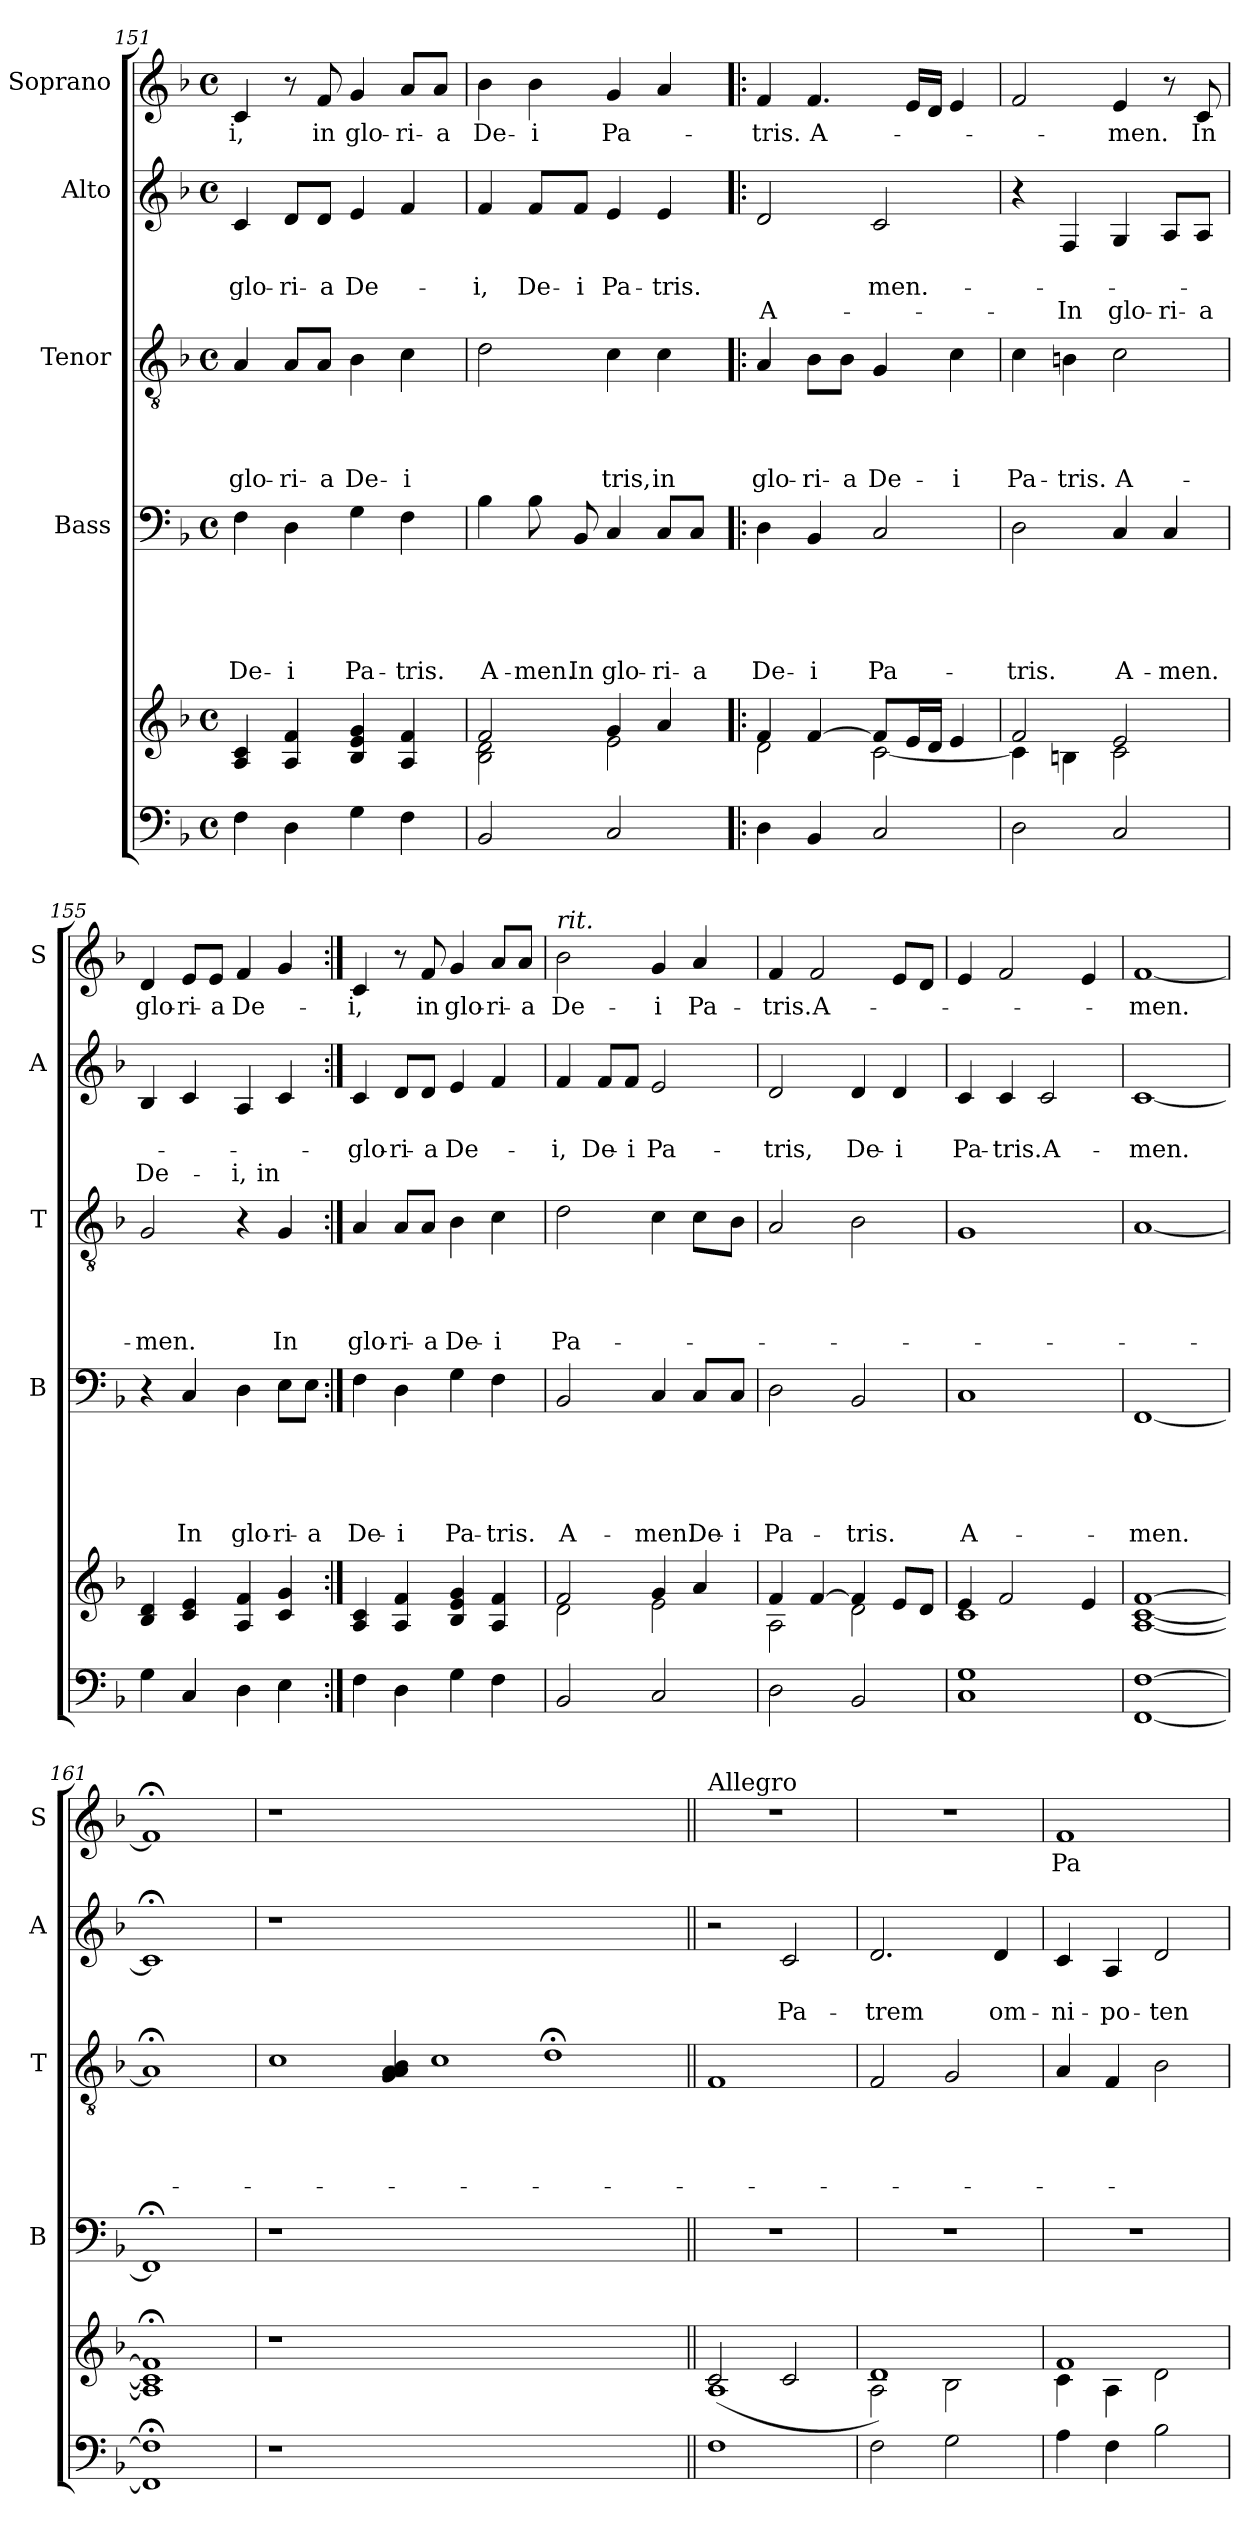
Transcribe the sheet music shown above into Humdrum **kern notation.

**kern	**kern	**kern	**text	**text	**text	**text	**text	**kern	**text	**text	**text	**text	**kern	**text	**text	**text	**kern	**text
*part6	*part5	*part4	*part4	*part4	*part4	*part4	*part4	*part3	*part3	*part3	*part3	*part3	*part2	*part2	*part2	*part2	*part1	*part1
*staff6	*staff5	*staff4	*staff4	*staff4	*staff4	*staff4	*staff4	*staff3	*staff3	*staff3	*staff3	*staff3	*staff2	*staff2	*staff2	*staff2	*staff1	*staff1
*	*	*I"Bass	*	*	*	*	*	*I"Tenor	*	*	*	*	*I"Alto	*	*	*	*I"Soprano	*
*	*	*I'B	*	*	*	*	*	*I'T	*	*	*	*	*I'A	*	*	*	*I'S	*
*clefF4	*clefG2	*clefF4	*	*	*	*	*	*clefGv2	*	*	*	*	*clefG2	*	*	*	*clefG2	*
*k[b-]	*k[b-]	*k[b-]	*	*	*	*	*	*k[b-]	*	*	*	*	*k[b-]	*	*	*	*k[b-]	*
*F:	*F:	*F:	*	*	*	*	*	*F:	*	*	*	*	*F:	*	*	*	*F:	*
*M4/4	*M4/4	*M4/4	*	*	*	*	*	*M4/4	*	*	*	*	*M4/4	*	*	*	*M4/4	*
*met(c)	*met(c)	*met(c)	*	*	*	*	*	*met(c)	*	*	*	*	*met(c)	*	*	*	*met(c)	*
=151	=151	=151	=151	=151	=151	=151	=151	=151	=151	=151	=151	=151	=151	=151	=151	=151	=151	=151
!	!	!	!	!	!	!	!LO:LY:b	!	!	!	!	!LO:LY:b	!	!	!LO:LY:b	!	!	!LO:LY:b
4F\	4A/ 4c/	4F\	.	.	.	.	De-	4A/	.	.	.	glo-	4c/	.	glo-	.	4c/	-i,
!	!	!	!	!	!	!	!LO:LY:b	!	!	!	!	!LO:LY:b	!	!	!LO:LY:b	!	!	!
4D\	4A/ 4f/	4D\	.	.	.	.	-i	8A/L	.	.	.	-ri-	8d/L	.	-ri-	.	8r	.
!	!	!	!	!	!	!	!	!	!	!	!	!LO:LY:b	!	!	!LO:LY:b	!	!	!LO:LY:b
.	.	.	.	.	.	.	.	8A/J	.	.	.	-a	8d/J	.	-a	.	8f/	in
!	!	!	!	!	!	!	!LO:LY:b	!	!	!	!	!LO:LY:b	!	!	!LO:LY:b	!	!	!LO:LY:b
4G\	4B-/ 4e/ 4g/	4G\	.	.	.	.	Pa-	4B-\	.	.	.	De-	4e/	.	De-	.	4g/	glo-
!	!	!	!	!	!	!	!LO:LY:b	!	!	!	!	!LO:LY:b:rj	!	!	!	!	!	!LO:LY:b
4F\	4A/ 4f/	4F\	.	.	.	.	-tris.	4c\	.	.	.	-i	4f/	.	.	.	8a/L	-ri-
!	!	!	!	!	!	!	!	!	!	!	!	!	!	!	!	!	!	!LO:LY:b
.	.	.	.	.	.	.	.	.	.	.	.	.	.	.	.	.	8a/J	-a
=152	=152	=152	=152	=152	=152	=152	=152	=152	=152	=152	=152	=152	=152	=152	=152	=152	=152	=152
*	*^	*	*	*	*	*	*	*	*	*	*	*	*	*	*	*	*	*
!	!	!	!	!	!	!	!	!LO:LY:b	!	!	!	!	!	!	!	!LO:LY:b	!	!	!LO:LY:b
2BB-/	2f/	2B-\ 2d\	4B-\	.	.	.	.	A-	2d\	.	.	.	.	4f/	.	-i,	.	4b-\	De-
!	!	!	!	!	!	!	!	!LO:LY:b	!	!	!	!	!	!	!	!LO:LY:b	!	!	!LO:LY:b
.	.	.	8B-\	.	.	.	.	-men.	.	.	.	.	.	8f/L	.	De-	.	4b-\	-i
!	!	!	!	!	!	!	!	!LO:LY:b	!	!	!	!	!	!	!	!LO:LY:b	!	!	!
.	.	.	8BB-/	.	.	.	.	In	.	.	.	.	.	8f/J	.	-i	.	.	.
!	!	!	!	!	!	!	!	!LO:LY:b	!	!	!	!	!LO:LY:b	!	!	!LO:LY:b	!	!	!LO:LY:b
2C/	4g/	2e\	4C/	.	.	.	.	glo-	4c\	.	.	.	tris,	4e/	.	Pa-	.	4g/	Pa-
!	!	!	!	!	!	!	!	!LO:LY:b	!	!	!	!	!LO:LY:b	!	!	!LO:LY:b	!	!	!
.	4a/	.	8C/L	.	.	.	.	-ri-	4c\	.	.	.	in	4e/	.	-tris.	.	4a/	.
!	!	!	!	!	!	!	!	!LO:LY:b	!	!	!	!	!	!	!	!	!	!	!
.	.	.	8C/J	.	.	.	.	-a	.	.	.	.	.	.	.	.	.	.	.
!!LO:PB:g=z
=153!|:	=153!|:	=153!|:	=153!|:	=153!|:	=153!|:	=153!|:	=153!|:	=153!|:	=153!|:	=153!|:	=153!|:	=153!|:	=153!|:	=153!|:	=153!|:	=153!|:	=153!|:	=153!|:	=153!|:
!	!	!	!	!	!	!	!	!LO:LY:b	!	!	!	!	!LO:LY:b	!	!	!	!LO:LY:b	!	!LO:LY:b
4D\	4f/	2d\	4D\	.	.	.	.	De-	4A/	.	.	.	glo-	2d/	.	.	-A-	4f/	-tris.
!	!	!	!	!	!	!	!	!LO:LY:b	!	!	!	!	!LO:LY:b	!	!	!	!	!	!LO:LY:b
4BB-/	[>4f/	.	4BB-/	.	.	.	.	-i	8B-\L	.	.	.	-ri-	.	.	.	.	4.f/	A-
!	!	!	!	!	!	!	!	!	!	!	!	!	!LO:LY:b	!	!	!	!	!	!
.	.	.	.	.	.	.	.	.	8B-\J	.	.	.	-a	.	.	.	.	.	.
!	!	!	!	!	!	!	!	!LO:LY:b	!	!	!	!	!LO:LY:b	!	!	!LO:LY:b	!	!	!
2C/	8f/L]	[<2c\	2C/	.	.	.	.	Pa-	4G/	.	.	.	De-	2c/	.	men.-	.	.	.
.	16e/L	.	.	.	.	.	.	.	.	.	.	.	.	.	.	.	.	16e/LL	.
.	16d/JJ	.	.	.	.	.	.	.	.	.	.	.	.	.	.	.	.	16d/JJ	.
!	!	!	!	!	!	!	!	!	!	!	!	!	!LO:LY:b	!	!	!	!	!	!
.	4e/	.	.	.	.	.	.	.	4c\	.	.	.	-i	.	.	.	.	4e/	.
=154	=154	=154	=154	=154	=154	=154	=154	=154	=154	=154	=154	=154	=154	=154	=154	=154	=154	=154	=154
!	!	!	!	!	!	!	!	!LO:LY:b	!	!	!	!	!LO:LY:b	!	!	!	!	!	!
2D\	2f/	4c\]	2D\	.	.	.	.	-tris.	4c\	.	.	.	Pa-	4r	.	.	.	2f/	.
!	!	!	!	!	!	!	!	!	!	!	!	!	!LO:LY:b	!	!	!	!LO:LY:b	!	!
.	.	4Bn\	.	.	.	.	.	.	4Bn\	.	.	.	-tris.	4F/	.	.	-In	.	.
!	!	!	!	!	!	!	!	!LO:LY:b	!	!	!	!	!LO:LY:b	!	!	!	!LO:LY:b	!	!LO:LY:b
2C/	2e/	2c\	4C/	.	.	.	.	A-	2c\	.	.	.	A-	4G/	.	.	glo-	4e/	-men.
!	!	!	!	!	!	!	!	!LO:LY:b	!	!	!	!	!	!	!	!	!LO:LY:b	!	!
.	.	.	4C/	.	.	.	.	-men.	.	.	.	.	.	8A/L	.	.	-ri-	8r	.
!	!	!	!	!	!	!	!	!	!	!	!	!	!	!	!	!	!LO:LY:b	!	!LO:LY:b
.	.	.	.	.	.	.	.	.	.	.	.	.	.	8A/J	.	.	-a	8c/	In
*	*v	*v	*	*	*	*	*	*	*	*	*	*	*	*	*	*	*	*	*
=155	=155	=155	=155	=155	=155	=155	=155	=155	=155	=155	=155	=155	=155	=155	=155	=155	=155	=155
!	!	!	!	!	!	!	!	!	!	!	!	!LO:LY:b	!	!	!	!LO:LY:b	!	!LO:LY:b
4G\	4B-/ 4d/	4r	.	.	.	.	.	2G/	.	.	.	-men.	4B-/	.	.	De-	4d/	glo-
!	!	!	!	!	!	!	!LO:LY:b	!	!	!	!	!	!	!	!	!	!	!LO:LY:b
4C/	4c/ 4e/	4C/	.	.	.	.	In	.	.	.	.	.	4c/	.	.	.	8e/L	-ri-
!	!	!	!	!	!	!	!	!	!	!	!	!	!	!	!	!	!	!LO:LY:b
.	.	.	.	.	.	.	.	.	.	.	.	.	.	.	.	.	8e/J	-a
!	!	!	!	!	!	!	!LO:LY:b	!	!	!	!	!	!	!	!	!LO:LY:b	!	!LO:LY:b
4D\	4A/ 4f/	4D\	.	.	.	.	glo-	4r	.	.	.	.	4A/	.	.	-i,	4f/	De-
!	!	!	!	!	!	!	!LO:LY:b	!	!	!	!	!LO:LY:b	!	!	!	!LO:LY:b	!	!
4E\	4c/ 4g/	8E\L	.	.	.	.	-ri-	4G/	.	.	.	In	4c/	.	.	in	4g/	.
!	!	!	!	!	!	!	!LO:LY:b	!	!	!	!	!	!	!	!	!	!	!
.	.	8E\J	.	.	.	.	-a	.	.	.	.	.	.	.	.	.	.	.
=156:|!	=156:|!	=156:|!	=156:|!	=156:|!	=156:|!	=156:|!	=156:|!	=156:|!	=156:|!	=156:|!	=156:|!	=156:|!	=156:|!	=156:|!	=156:|!	=156:|!	=156:|!	=156:|!
!	!	!	!	!	!	!	!LO:LY:b	!	!	!	!	!LO:LY:b	!	!	!LO:LY:b	!	!	!LO:LY:b
4F\	4A/ 4c/	4F\	.	.	.	.	De-	4A/	.	.	.	glo-	4c/	.	-glo-	.	4c/	-i,
!	!	!	!	!	!	!	!LO:LY:b	!	!	!	!	!LO:LY:b	!	!	!LO:LY:b	!	!	!
4D\	4A/ 4f/	4D\	.	.	.	.	-i	8A/L	.	.	.	-ri-	8d/L	.	-ri-	.	8r	.
!	!	!	!	!	!	!	!	!	!	!	!	!LO:LY:b	!	!	!LO:LY:b	!	!	!LO:LY:b
.	.	.	.	.	.	.	.	8A/J	.	.	.	-a	8d/J	.	-a	.	8f/	in
!	!	!	!	!	!	!	!LO:LY:b	!	!	!	!	!LO:LY:b	!	!	!LO:LY:b	!	!	!LO:LY:b
4G\	4B-/ 4e/ 4g/	4G\	.	.	.	.	Pa-	4B-\	.	.	.	De-	4e/	.	De-	.	4g/	glo-
!	!	!	!	!	!	!	!LO:LY:b	!	!	!	!	!LO:LY:b	!	!	!	!	!	!LO:LY:b
4F\	4A/ 4f/	4F\	.	.	.	.	-tris.	4c\	.	.	.	-i	4f/	.	.	.	8a/L	-ri-
!	!	!	!	!	!	!	!	!	!	!	!	!	!	!	!	!	!	!LO:LY:b
.	.	.	.	.	.	.	.	.	.	.	.	.	.	.	.	.	8a</J	-a
!!LO:LB:g=z
=157	=157	=157	=157	=157	=157	=157	=157	=157	=157	=157	=157	=157	=157	=157	=157	=157	=157	=157
*	*^	*	*	*	*	*	*	*	*	*	*	*	*	*	*	*	*	*
!	!	!	!	!	!	!	!	!	!	!	!	!	!	!	!	!	!	!LO:TX:a:i:t=rit.	!
!	!	!	!	!	!	!	!	!LO:LY:b	!	!	!	!	!LO:LY:b	!	!	!LO:LY:b	!	!	!LO:LY:b
2BB-/	2f/	2d\	2BB-/	.	.	.	.	A-	2d\	.	.	.	Pa-	4f/	.	-i,	.	2b-\	De-
!	!	!	!	!	!	!	!	!	!	!	!	!	!	!	!	!LO:LY:b	!	!	!
.	.	.	.	.	.	.	.	.	.	.	.	.	.	8f/L	.	De-	.	.	.
!	!	!	!	!	!	!	!	!	!	!	!	!	!	!	!	!LO:LY:b	!	!	!
.	.	.	.	.	.	.	.	.	.	.	.	.	.	8f/J	.	-i	.	.	.
!	!	!	!	!	!	!	!	!LO:LY:b	!	!	!	!	!	!	!	!LO:LY:b	!	!	!LO:LY:b
2C/	4g/	2e\	4C/	.	.	.	.	-men.	4c\	.	.	.	.	2e/	.	Pa-	.	4g/	-i
!	!	!	!	!	!	!	!	!LO:LY:b	!	!	!	!	!	!	!	!	!	!	!LO:LY:b
.	4a/	.	8C/L	.	.	.	.	De-	8c\L	.	.	.	.	.	.	.	.	4a/	Pa-
!	!	!	!	!	!	!	!	!LO:LY:b	!	!	!	!	!	!	!	!	!	!	!
.	.	.	8C/J	.	.	.	.	-i	8B-\J	.	.	.	.	.	.	.	.	.	.
=158	=158	=158	=158	=158	=158	=158	=158	=158	=158	=158	=158	=158	=158	=158	=158	=158	=158	=158	=158
!	!	!	!	!	!	!	!	!LO:LY:b	!	!	!	!	!	!	!	!LO:LY:b	!	!	!LO:LY:b
2D\	4f/	2A\	2D\	.	.	.	.	Pa-	2A/	.	.	.	.	2d/	.	-tris,	.	4f/	-tris.
!	!	!	!	!	!	!	!	!	!	!	!	!	!	!	!	!	!	!	!LO:LY:b
.	[>4f/	.	.	.	.	.	.	.	.	.	.	.	.	.	.	.	.	2f/	A-
!	!	!	!	!	!	!	!	!LO:LY:b	!	!	!	!	!	!	!	!LO:LY:b	!	!	!
2BB-/	4f/]	2d\	2BB-/	.	.	.	.	-tris.	2B-\	.	.	.	.	4d/	.	De-	.	.	.
!	!	!	!	!	!	!	!	!	!	!	!	!	!	!	!	!LO:LY:b	!	!	!
.	8e/L	.	.	.	.	.	.	.	.	.	.	.	.	4d/	.	-i	.	8e/L	.
.	8d/J	.	.	.	.	.	.	.	.	.	.	.	.	.	.	.	.	8d/J	.
=159	=159	=159	=159	=159	=159	=159	=159	=159	=159	=159	=159	=159	=159	=159	=159	=159	=159	=159	=159
!	!	!	!	!	!	!	!	!LO:LY:b	!	!	!	!	!	!	!	!LO:LY:b	!	!	!
1C 1G	4e/	1c	1C	.	.	.	.	A-	1G	.	.	.	.	4c/	.	Pa-	.	4e/	.
!	!	!	!	!	!	!	!	!	!	!	!	!	!	!	!	!LO:LY:b	!	!	!
.	2f/	.	.	.	.	.	.	.	.	.	.	.	.	4c/	.	-tris.	.	2f/	.
!	!	!	!	!	!	!	!	!	!	!	!	!	!	!	!	!LO:LY:b	!	!	!
.	.	.	.	.	.	.	.	.	.	.	.	.	.	2c/	.	A-	.	.	.
.	4e/	.	.	.	.	.	.	.	.	.	.	.	.	.	.	.	.	4e/	.
*	*v	*v	*	*	*	*	*	*	*	*	*	*	*	*	*	*	*	*	*
=160	=160	=160	=160	=160	=160	=160	=160	=160	=160	=160	=160	=160	=160	=160	=160	=160	=160	=160
!	!	!	!	!	!	!	!LO:LY:b	!	!	!	!	!	!	!	!LO:LY:b	!	!	!LO:LY:b
[<1FF [>1F	[<1A [<1c [>1f	[<1FF	.	.	.	.	-men.	[<1A	.	.	.	.	[<1c	.	-men.	.	[<1f	-men.
=161	=161	=161	=161	=161	=161	=161	=161	=161	=161	=161	=161	=161	=161	=161	=161	=161	=161	=161
1FF]; 1F];	1A]; 1c]; 1f];	1FF;]	.	.	.	.	.	1A;]	.	.	.	.	1c;]	.	.	.	1f;]	.
!!LO:PB:g=z
=162!	=162!	=162!	=162!	=162!	=162!	=162!	=162!	=162!	=162!	=162!	=162!	=162!	=162!	=162!	=162!	=162!	=162!	=162!
1r	1r	1r	.	.	.	.	.	1c	.	.	.	.	1r	.	.	.	1r	.
0ryy	0ryy	0ryy	.	.	.	.	.	4G/ 4A/ 4A/ 4B-/	.	.	.	.	0ryy	.	.	.	0ryy	.
.	.	.	.	.	.	.	.	1c	.	.	.	.	.	.	.	.	.	.
.	.	.	.	.	.	.	.	1d;<	.	.	.	.	.	.	.	.	.	.
4ryy	4ryy	4ryy	.	.	.	.	.	.	.	.	.	.	4ryy	.	.	.	4ryy	.
=163||	=163||	=163||	=163||	=163||	=163||	=163||	=163||	=163||	=163||	=163||	=163||	=163||	=163||	=163||	=163||	=163||	=163||	=163||
*	*	*	*	*	*	*	*	*	*	*	*	*	*	*	*	*	*MM240	*
*	*^	*	*	*	*	*	*	*	*	*	*	*	*	*	*	*	*	*
!	!	!	!	!	!	!	!	!	!	!	!	!	!	!	!	!	!	!LO:TX:a:t=Allegro	!
1F	2c/	(<1A	1r	.	.	.	.	.	1F	.	.	.	.	2r	.	.	.	1r	.
!	!	!	!	!	!	!	!	!	!	!	!	!	!	!	!	!LO:LY:b	!	!	!
.	2c/	.	.	.	.	.	.	.	.	.	.	.	.	2c/	.	Pa-	.	.	.
=164	=164	=164	=164	=164	=164	=164	=164	=164	=164	=164	=164	=164	=164	=164	=164	=164	=164	=164	=164
!	!	!	!	!	!	!	!	!	!	!	!	!	!	!	!	!LO:LY:b	!	!	!
2F\	1d)	2A\	1r	.	.	.	.	.	2F/	.	.	.	.	2.d/	.	-trem	.	1r	.
2G\	.	2B-\	.	.	.	.	.	.	2G/	.	.	.	.	.	.	.	.	.	.
!	!	!	!	!	!	!	!	!	!	!	!	!	!	!	!	!LO:LY:b	!	!	!
.	.	.	.	.	.	.	.	.	.	.	.	.	.	4d/	.	om-	.	.	.
=165	=165	=165	=165	=165	=165	=165	=165	=165	=165	=165	=165	=165	=165	=165	=165	=165	=165	=165	=165
!	!	!	!	!	!	!	!	!	!	!	!	!	!	!	!	!LO:LY:b	!	!	!LO:LY:b
4A\	1f	4c\	1r	.	.	.	.	.	4A/	.	.	.	.	4c/	.	-ni-	.	1f	Pa-
!	!	!	!	!	!	!	!	!	!	!	!	!	!	!	!	!LO:LY:b	!	!	!
4F\	.	4A\	.	.	.	.	.	.	4F/	.	.	.	.	4A/	.	-po-	.	.	.
!	!	!	!	!	!	!	!	!	!	!	!	!	!	!	!	!LO:LY:b	!	!	!
2B-\	.	2d\	.	.	.	.	.	.	2B-\	.	.	.	.	2d/	.	-ten-	.	.	.
*	*v	*v	*	*	*	*	*	*	*	*	*	*	*	*	*	*	*	*	*
=	=	=	=	=	=	=	=	=	=	=	=	=	=	=	=	=	=	=
*-	*-	*-	*-	*-	*-	*-	*-	*-	*-	*-	*-	*-	*-	*-	*-	*-	*-	*-
